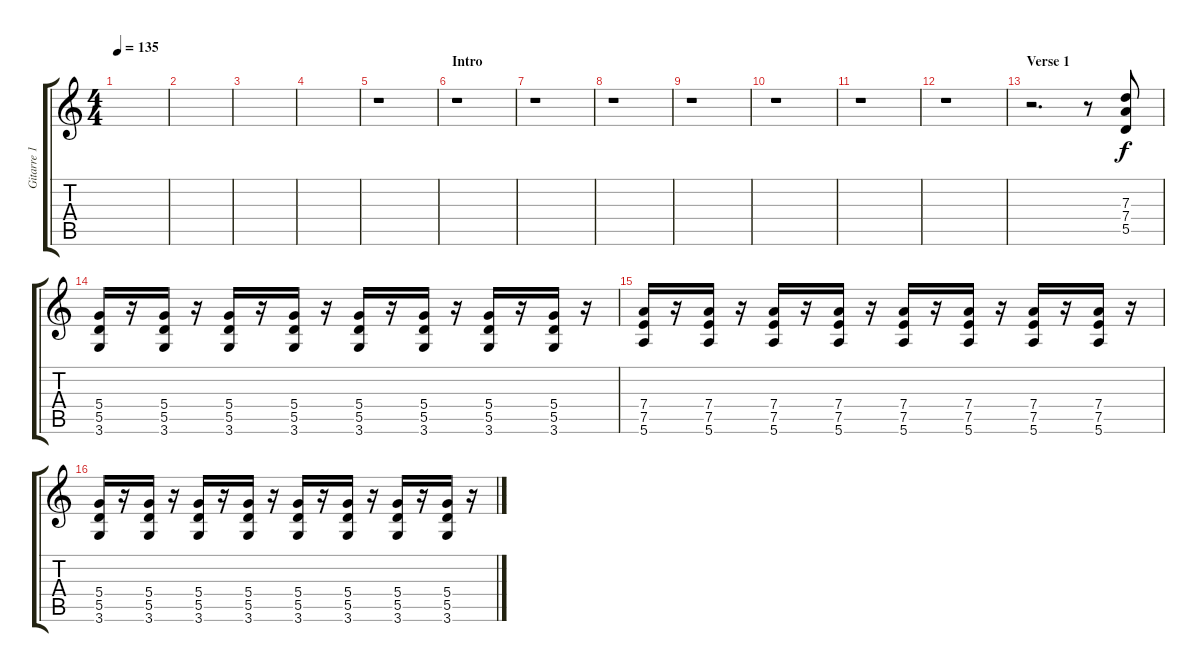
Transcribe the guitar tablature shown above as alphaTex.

\track ("Gitarre 1 - Farin Urlaub" "Gitarre 1 ") {instrument distortionguitar}
\staff {score tabs}
\tuning (E4 B3 G3 D3 A2 E2) {hide}
\ts (4 4)
\tempo 135
\clef g2
\ks c
|
|
|
|
r.1 |
\section ("" "Intro")
r.1 |
r.1 |
r.1 |
r.1 |
r.1 |
r.1 |
r.1 |
\section ("" "Verse 1")
r.2{d} r.8 (7.3 7.4 5.5).8 |
(5.4 5.5 3.6).16 r.16 (5.4 5.5 3.6).16 r.16 (5.4 5.5 3.6).16 r.16 (5.4 5.5 3.6).16 r.16 (5.4 5.5 3.6).16 r.16 (5.4 5.5 3.6).16 r.16 (5.4 5.5 3.6).16 r.16 (5.4 5.5 3.6).16 r.16 |
(7.4 7.5 5.6).16 r.16 (7.4 7.5 5.6).16 r.16 (7.4 7.5 5.6).16 r.16 (7.4 7.5 5.6).16 r.16 (7.4 7.5 5.6).16 r.16 (7.4 7.5 5.6).16 r.16 (7.4 7.5 5.6).16 r.16 (7.4 7.5 5.6).16 r.16 |
(5.4 5.5 3.6).16 r.16 (5.4 5.5 3.6).16 r.16 (5.4 5.5 3.6).16 r.16 (5.4 5.5 3.6).16 r.16 (5.4 5.5 3.6).16 r.16 (5.4 5.5 3.6).16 r.16 (5.4 5.5 3.6).16 r.16 (5.4 5.5 3.6).16 r.16
